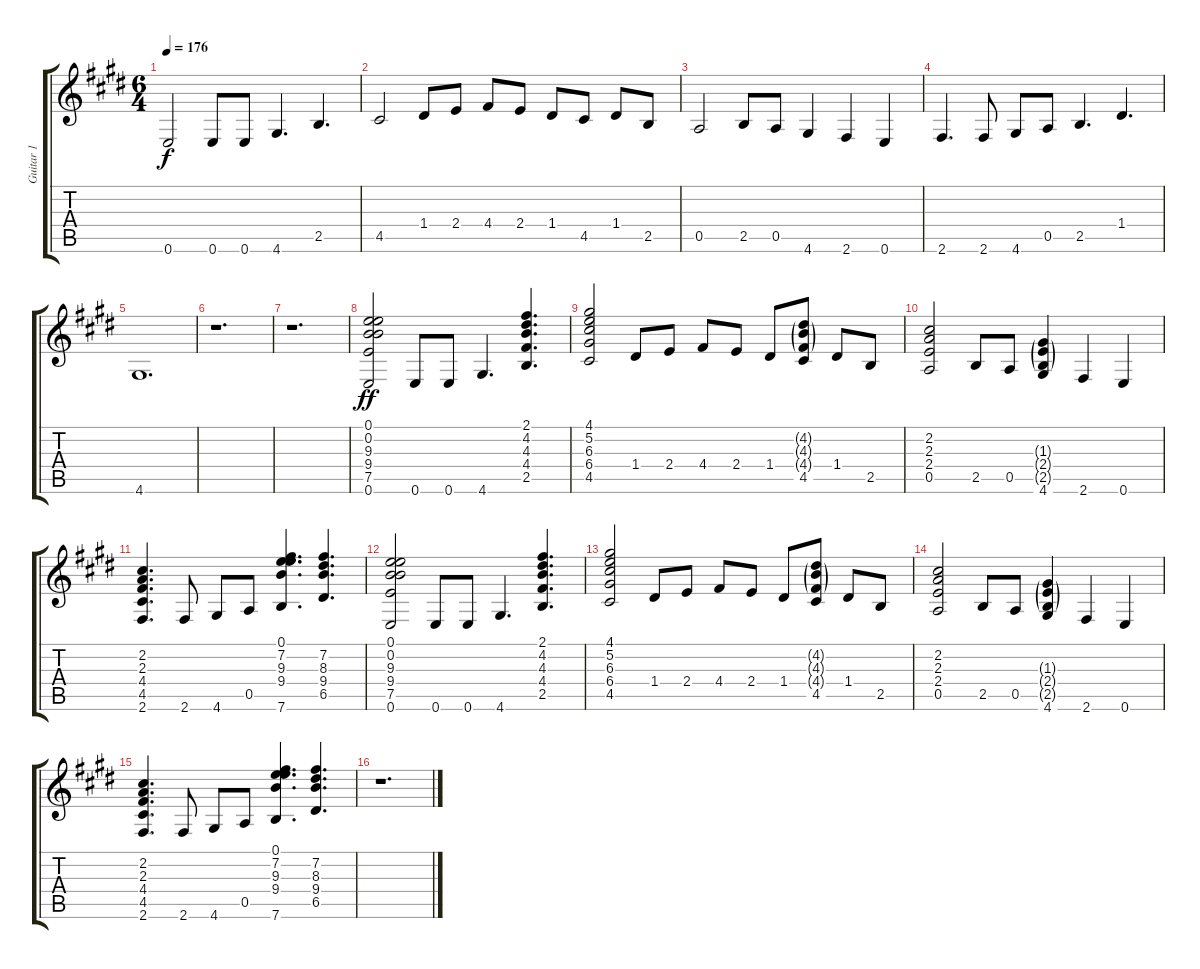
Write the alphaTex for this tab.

\track ("Guitar 1" "Guitar 1") {instrument acousticguitarnylon}
\staff {score tabs}
\tuning (E4 B3 G3 D3 A2 E2) {hide}
\ts (6 4)
\tempo 176
\clef g2
\ks e
0.6.2{dy f} 0.6.8 0.6.8 4.6.4{d} 2.5.4{d} |
4.5.2 1.4.8 2.4.8 4.4.8 2.4.8 1.4.8 4.5.8 1.4.8 2.5.8 |
0.5.2 2.5.8 0.5.8 4.6.4 2.6.4 0.6.4 |
2.6.4{d} 2.6.8 4.6.8 0.5.8 2.5.4{d} 1.4.4{d} |
4.6.1{d} |
r.1{d} |
r.1{d} |
(0.1 0.2 9.3 9.4 7.5 0.6).2{dy ff instrument distortionguitar} 0.6.8 0.6.8 4.6.4{d} (2.1 4.2 4.3 4.4 2.5).4{d} |
(4.1 5.2 6.3 6.4 4.5).2 1.4.8 2.4.8 4.4.8 2.4.8 1.4.8 (4.2{g} 4.3{g} 4.4{g} 4.5).8 1.4.8 2.5.8 |
(2.2 2.3 2.4 0.5).2 2.5.8 0.5.8 (1.3{g} 2.4{g} 2.5{g} 4.6).4 2.6.4 0.6.4 |
(2.2 2.3 4.4 4.5 2.6).4{d} 2.6.8 4.6.8 0.5.8 (0.1 7.2 9.3 9.4 7.6).4{d} (7.2 8.3 9.4 6.5).4{d} |
(0.1 0.2 9.3 9.4 7.5 0.6).2 0.6.8 0.6.8 4.6.4{d} (2.1 4.2 4.3 4.4 2.5).4{d} |
(4.1 5.2 6.3 6.4 4.5).2 1.4.8 2.4.8 4.4.8 2.4.8 1.4.8 (4.2{g} 4.3{g} 4.4{g} 4.5).8 1.4.8 2.5.8 |
(2.2 2.3 2.4 0.5).2 2.5.8 0.5.8 (1.3{g} 2.4{g} 2.5{g} 4.6).4 2.6.4 0.6.4 |
(2.2 2.3 4.4 4.5 2.6).4{d} 2.6.8 4.6.8 0.5.8 (0.1 7.2 9.3 9.4 7.6).4{d} (7.2 8.3 9.4 6.5).4{d} |
r.1{d}
